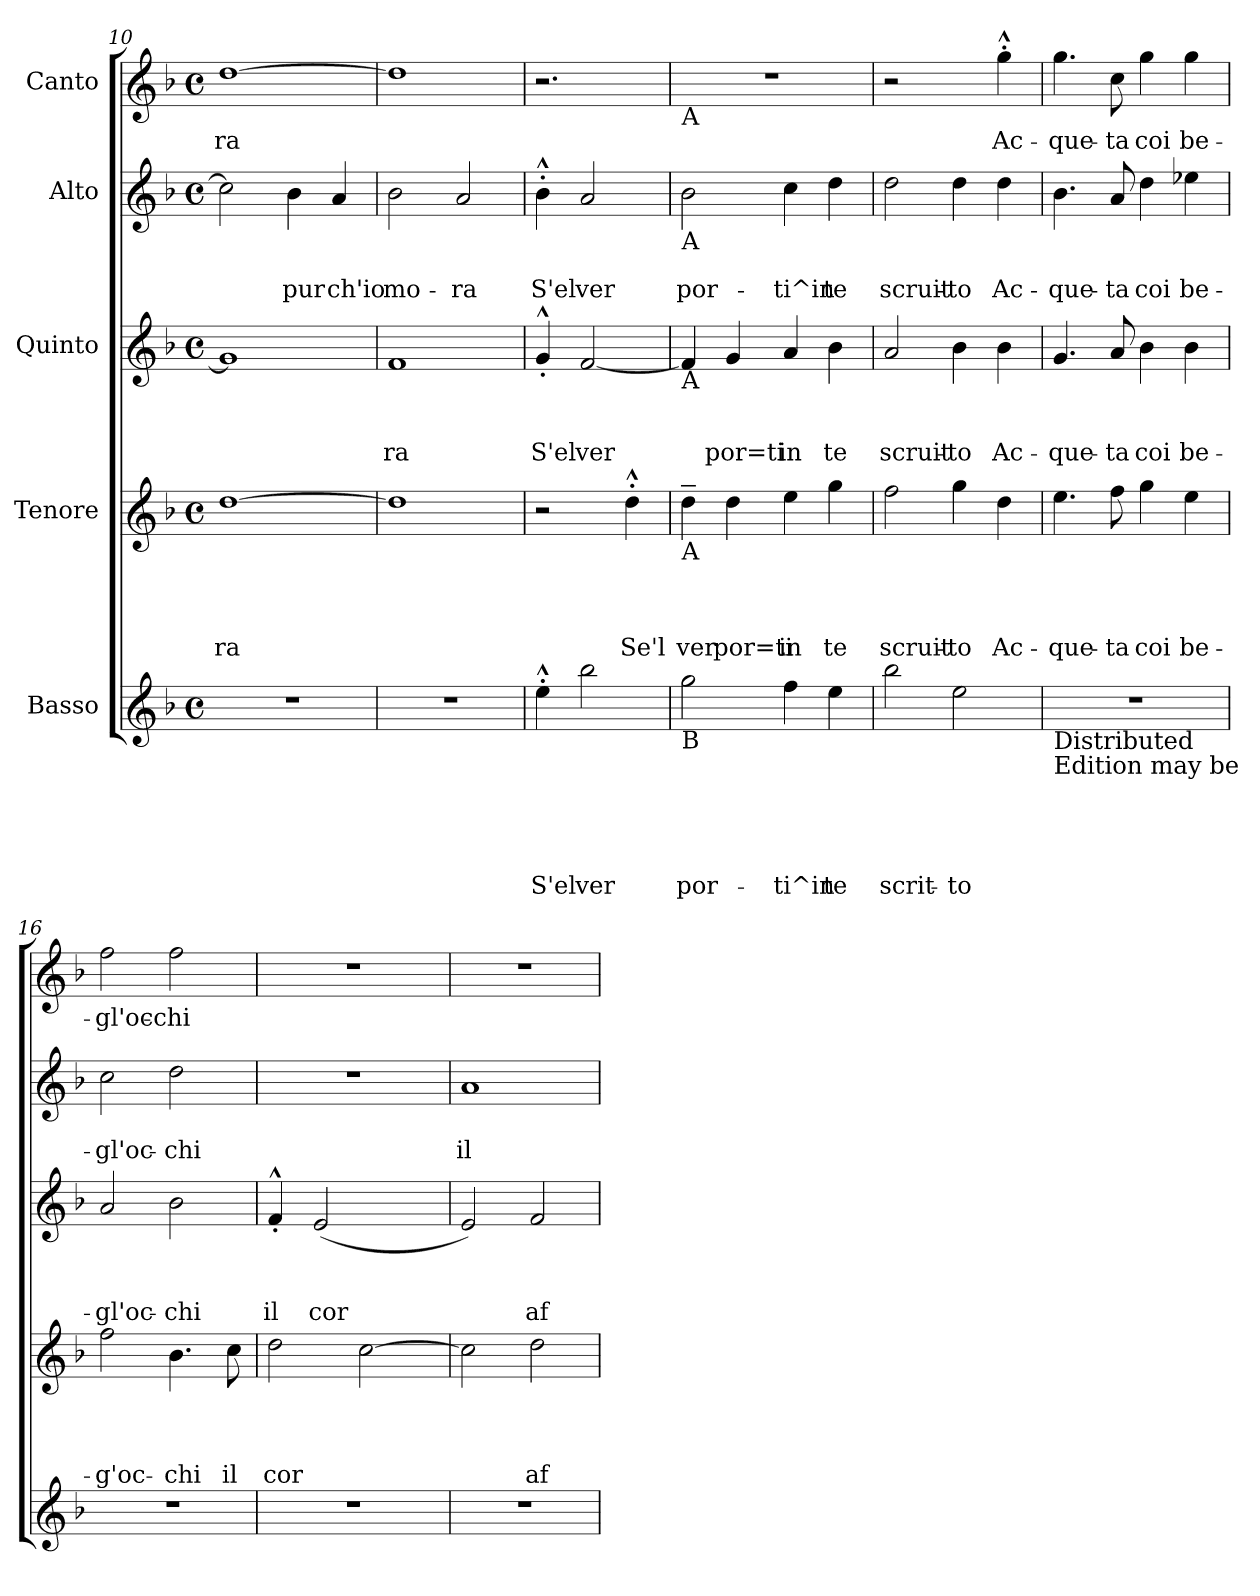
**kern	**text	**text	**text	**text	**text	**kern	**text	**text	**text	**text	**kern	**text	**text	**text	**kern	**text	**text	**kern	**text
*part5	*part5	*part5	*part5	*part5	*part5	*part4	*part4	*part4	*part4	*part4	*part3	*part3	*part3	*part3	*part2	*part2	*part2	*part1	*part1
*staff5	*staff5	*staff5	*staff5	*staff5	*staff5	*staff4	*staff4	*staff4	*staff4	*staff4	*staff3	*staff3	*staff3	*staff3	*staff2	*staff2	*staff2	*staff1	*staff1
*I"Basso	*	*	*	*	*	*I"Tenore	*	*	*	*	*I"Quinto	*	*	*	*I"Alto	*	*	*I"Canto	*
*clefG2	*	*	*	*	*	*clefG2	*	*	*	*	*clefG2	*	*	*	*clefG2	*	*	*clefG2	*
*k[b-]	*	*	*	*	*	*k[b-]	*	*	*	*	*k[b-]	*	*	*	*k[b-]	*	*	*k[b-]	*
*F:	*	*	*	*	*	*F:	*	*	*	*	*F:	*	*	*	*F:	*	*	*F:	*
*M4/4	*	*	*	*	*	*M4/4	*	*	*	*	*M4/4	*	*	*	*M4/4	*	*	*M4/4	*
*met(c)	*	*	*	*	*	*met(c)	*	*	*	*	*met(c)	*	*	*	*met(c)	*	*	*met(c)	*
=10	=10	=10	=10	=10	=10	=10	=10	=10	=10	=10	=10	=10	=10	=10	=10	=10	=10	=10	=10
!	!	!	!	!	!	!	!	!	!	!LO:LY:b	!	!	!	!	!	!	!	!	!LO:LY:b
1r	.	.	.	.	.	[>1dd	.	.	.	-ra	1g]	.	.	.	2cc\]	.	.	[>1dd	-ra
!	!	!	!	!	!	!	!	!	!	!	!	!	!	!	!	!	!LO:LY:b	!	!
.	.	.	.	.	.	.	.	.	.	.	.	.	.	.	4b-\	.	pur	.	.
!	!	!	!	!	!	!	!	!	!	!	!	!	!	!	!	!	!LO:LY:b	!	!
.	.	.	.	.	.	.	.	.	.	.	.	.	.	.	4a/	.	ch'io	.	.
=11	=11	=11	=11	=11	=11	=11	=11	=11	=11	=11	=11	=11	=11	=11	=11	=11	=11	=11	=11
!	!	!	!	!	!	!	!	!	!	!	!	!	!	!LO:LY:b	!	!	!LO:LY:b	!	!
1r	.	.	.	.	.	1dd]	.	.	.	.	1f	.	.	-ra	2b-\	.	mo-	1dd]	.
!	!	!	!	!	!	!	!	!	!	!	!	!	!	!	!	!	!LO:LY:b	!	!
.	.	.	.	.	.	.	.	.	.	.	.	.	.	.	2a/	.	-ra	.	.
=12	=12	=12	=12	=12	=12	=12	=12	=12	=12	=12	=12	=12	=12	=12	=12	=12	=12	=12	=12
!	!	!	!	!	!LO:LY:b	!	!	!	!	!	!	!	!	!LO:LY:b	!	!	!LO:LY:b	!	!
4ee^^>'>\	.	.	.	.	S'el	2r	.	.	.	.	4g^^<'</	.	.	S'el	4b-^^>'>\	.	S'el	2.r	.
!	!	!	!	!	!LO:LY:b	!	!	!	!	!	!	!	!	!LO:LY:b	!	!	!LO:LY:b	!	!
2bb-\	.	.	.	.	ver	.	.	.	.	.	[<2f/	.	.	ver	2a/	.	ver	.	.
!	!	!	!	!	!	!	!	!	!	!LO:LY:b	!	!	!	!	!	!	!	!	!
.	.	.	.	.	.	4dd^^>'>\	.	.	.	Se'l	.	.	.	.	.	.	.	.	.
!!LO:PB:g=z
=13	=13	=13	=13	=13	=13	=13	=13	=13	=13	=13	=13	=13	=13	=13	=13	=13	=13	=13	=13
!	!	!	!	!	!	!	!	!	!	!	!	!	!	!	!	!	!	!LO:TX:b:t=A	!
!	!	!	!	!	!	!	!	!	!	!	!	!	!	!	!LO:TX:b:t=A	!	!	!	!
!	!	!	!	!	!	!	!	!	!	!	!LO:TX:b:t=A	!	!	!	!	!	!	!	!
!	!	!	!	!	!	!LO:TX:b:t=A	!	!	!	!	!	!	!	!	!	!	!	!	!
!LO:TX:b:t=B	!	!	!	!	!	!	!	!	!	!	!	!	!	!	!	!	!	!	!
!	!	!	!	!	!LO:LY:b	!	!	!	!	!LO:LY:b	!	!	!	!	!	!	!LO:LY:b	!	!
2gg\	.	.	.	.	por-	4dd~>\	.	.	.	ver	4f/]	.	.	.	2b-\	.	por-	1r	.
!	!	!	!	!	!	!	!	!	!	!LO:LY:b	!	!	!	!LO:LY:b	!	!	!	!	!
.	.	.	.	.	.	4dd\	.	.	.	por=ti	4g/	.	.	por=ti	.	.	.	.	.
!	!	!	!	!	!LO:LY:b	!	!	!	!	!LO:LY:b	!	!	!	!LO:LY:b	!	!	!LO:LY:b	!	!
4ff\	.	.	.	.	-ti^in	4ee\	.	.	.	in	4a/	.	.	in	4cc\	.	-ti^in	.	.
!	!	!	!	!	!LO:LY:b	!	!	!	!	!LO:LY:b	!	!	!	!LO:LY:b	!	!	!LO:LY:b	!	!
4ee\	.	.	.	.	te	4gg\	.	.	.	te	4b-\	.	.	te	4dd\	.	te	.	.
=14	=14	=14	=14	=14	=14	=14	=14	=14	=14	=14	=14	=14	=14	=14	=14	=14	=14	=14	=14
!	!	!	!	!	!LO:LY:b	!	!	!	!	!LO:LY:b	!	!	!	!LO:LY:b	!	!	!LO:LY:b	!	!
2bb-\	.	.	.	.	scrit-	2ff\	.	.	.	scruit-	2a/	.	.	scruit-	2dd\	.	scruit-	2r	.
!	!	!	!	!	!LO:LY:b	!	!	!	!	!LO:LY:b	!	!	!	!LO:LY:b	!	!	!LO:LY:b	!	!
2ee\	.	.	.	.	-to	4gg\	.	.	.	-to	4b-\	.	.	-to	4dd\	.	-to	4ryy	.
!	!	!	!	!	!	!	!	!	!	!LO:LY:b	!	!	!	!LO:LY:b	!	!	!LO:LY:b	!	!LO:LY:b
.	.	.	.	.	.	4dd\	.	.	.	Ac-	4b-\	.	.	Ac-	4dd\	.	Ac-	4gg^^>'>\	Ac-
=15	=15	=15	=15	=15	=15	=15	=15	=15	=15	=15	=15	=15	=15	=15	=15	=15	=15	=15	=15
!LO:TX:b:t=Distributed	!	!	!	!	!	!	!	!	!	!	!	!	!	!	!	!	!	!	!
!LO:TX:b:t=Edition may be	!	!	!	!	!	!	!	!	!	!	!	!	!	!	!	!	!	!	!
!	!	!	!	!	!	!	!	!	!	!LO:LY:b	!	!	!	!LO:LY:b	!	!	!LO:LY:b	!	!LO:LY:b
1r	.	.	.	.	.	4.ee\	.	.	.	-que-	4.g/	.	.	-que-	4.b-\	.	-que-	4.gg\	-que-
!	!	!	!	!	!	!	!	!	!	!LO:LY:b	!	!	!	!LO:LY:b	!	!	!LO:LY:b	!	!LO:LY:b
.	.	.	.	.	.	8ff\	.	.	.	-ta	8a/	.	.	-ta	8a/	.	-ta	8cc\	-ta
!	!	!	!	!	!	!	!	!	!	!LO:LY:b	!	!	!	!LO:LY:b	!	!	!LO:LY:b	!	!LO:LY:b
.	.	.	.	.	.	4gg\	.	.	.	coi	4b-\	.	.	coi	4dd\	.	coi	4gg\	coi
!	!	!	!	!	!	!	!	!	!	!LO:LY:b	!	!	!	!LO:LY:b	!	!	!LO:LY:b	!	!LO:LY:b
.	.	.	.	.	.	4ee\	.	.	.	be-	4b-\	.	.	be-	4ee-X\	.	be-	4gg\	be-
=16	=16	=16	=16	=16	=16	=16	=16	=16	=16	=16	=16	=16	=16	=16	=16	=16	=16	=16	=16
!	!	!	!	!	!	!	!	!	!	!LO:LY:b	!	!	!	!LO:LY:b	!	!	!LO:LY:b	!	!LO:LY:b
1r	.	.	.	.	.	2ff\	.	.	.	-g'oc-	2a/	.	.	-gl'oc-	2cc\	.	-gl'oc-	2ff\	-gl'oc-
!	!	!	!	!	!	!	!	!	!	!LO:LY:b	!	!	!	!LO:LY:b	!	!	!LO:LY:b	!	!LO:LY:b
.	.	.	.	.	.	4.b-\	.	.	.	-chi	2b-\	.	.	-chi	2dd\	.	-chi	2ff\	-chi
!	!	!	!	!	!	!	!	!	!	!LO:LY:b	!	!	!	!	!	!	!	!	!
.	.	.	.	.	.	8cc\	.	.	.	il	.	.	.	.	.	.	.	.	.
=17	=17	=17	=17	=17	=17	=17	=17	=17	=17	=17	=17	=17	=17	=17	=17	=17	=17	=17	=17
!	!	!	!	!	!	!	!	!	!	!LO:LY:b	!	!	!	!LO:LY:b	!	!	!	!	!
1r	.	.	.	.	.	2dd\	.	.	.	cor	4f^^<'</	.	.	il	1r	.	.	1r	.
!	!	!	!	!	!	!	!	!	!	!	!	!	!	!LO:LY:b	!	!	!	!	!
.	.	.	.	.	.	.	.	.	.	.	(<2e/	.	.	cor	.	.	.	.	.
.	.	.	.	.	.	[>2cc\	.	.	.	.	.	.	.	.	.	.	.	.	.
.	.	.	.	.	.	.	.	.	.	.	4ryy	.	.	.	.	.	.	.	.
=18	=18	=18	=18	=18	=18	=18	=18	=18	=18	=18	=18	=18	=18	=18	=18	=18	=18	=18	=18
!	!	!	!	!	!	!	!	!	!	!	!	!	!	!	!	!	!LO:LY:b	!	!
1r	.	.	.	.	.	2cc\]	.	.	.	.	2e/)	.	.	.	1a	.	il	1r	.
!	!	!	!	!	!	!	!	!	!	!LO:LY:b	!	!	!	!LO:LY:b	!	!	!	!	!
.	.	.	.	.	.	2dd\	.	.	.	af-	2f/	.	.	af-	.	.	.	.	.
=	=	=	=	=	=	=	=	=	=	=	=	=	=	=	=	=	=	=	=
*-	*-	*-	*-	*-	*-	*-	*-	*-	*-	*-	*-	*-	*-	*-	*-	*-	*-	*-	*-
